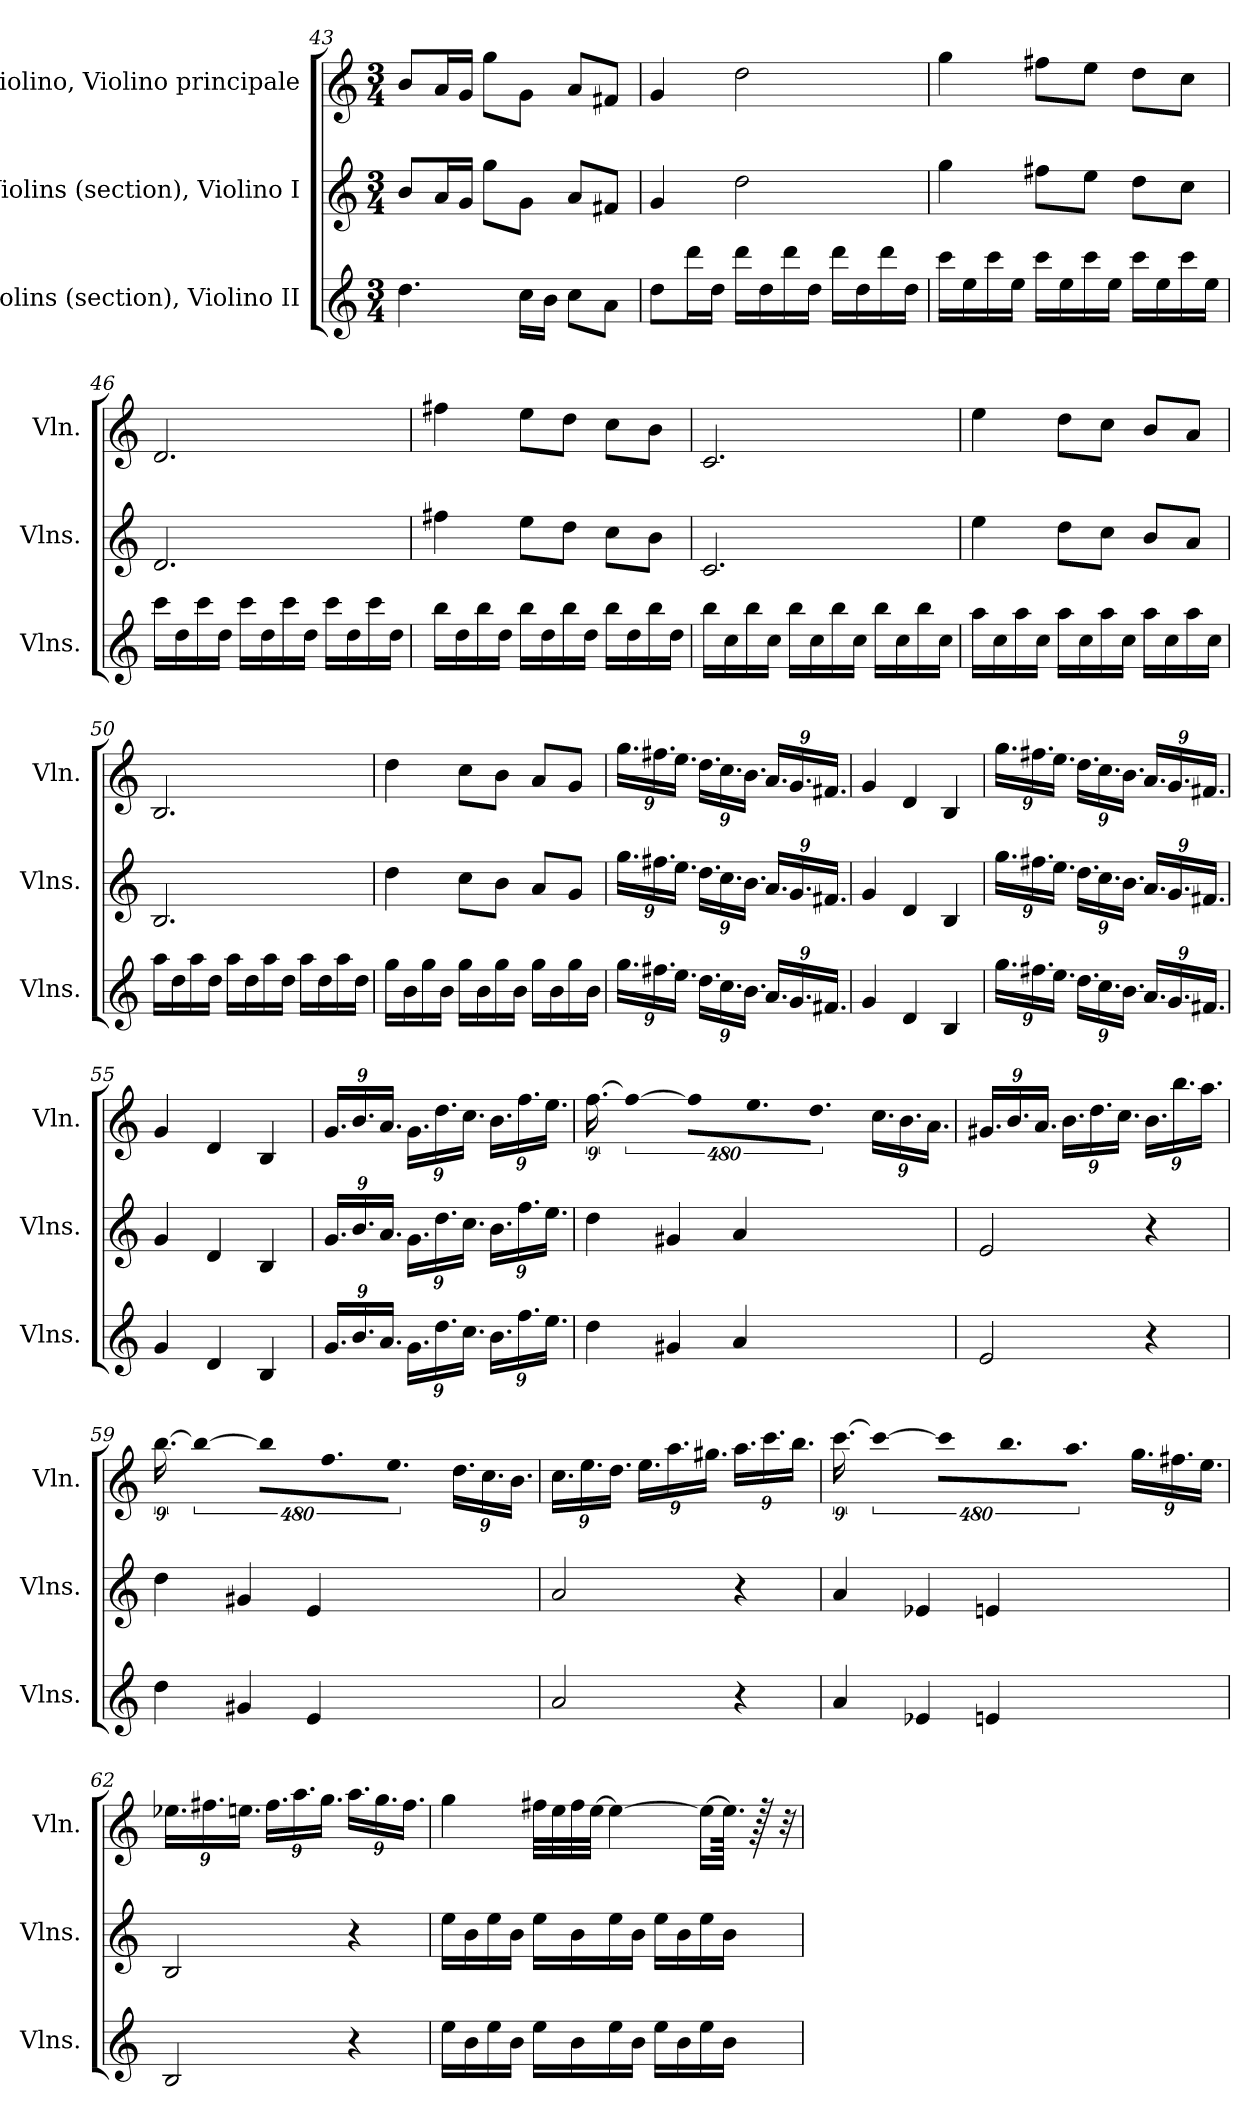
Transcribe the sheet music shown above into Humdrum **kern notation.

**kern	**kern	**kern
*part3	*part2	*part1
*staff3	*staff2	*staff1
*I"Violins (section), Violino II	*I"Violins (section), Violino I	*I"Violino, Violino principale
*I'Vlns.	*I'Vlns.	*I'Vln.
*clefG2	*clefG2	*clefG2
*k[]	*k[]	*k[]
*M3/4	*M3/4	*M3/4
=43	=43	=43
4.dd\	8b/L	8b/L
.	16a/L	16a/L
.	16g/JJ	16g/JJ
.	8gg\L	8gg\L
16cc\LL	8g\J	8g\J
16b\JJ	.	.
8cc\L	8a/L	8a/L
8a\J	8f#X/J	8f#X/J
=44	=44	=44
8dd\L	4g/	4g/
16ddd\L	.	.
16dd\JJ	.	.
16ddd\LL	2dd\	2dd\
16dd\	.	.
16ddd\	.	.
16dd\JJ	.	.
16ddd\LL	.	.
16dd\	.	.
16ddd\	.	.
16dd\JJ	.	.
!!LO:LB:g=z
=45	=45	=45
16ccc\LL	4gg\	4gg\
16ee\	.	.
16ccc\	.	.
16ee\JJ	.	.
16ccc\LL	8ff#X\L	8ff#X\L
16ee\	.	.
16ccc\	8ee\J	8ee\J
16ee\JJ	.	.
16ccc\LL	8dd\L	8dd\L
16ee\	.	.
16ccc\	8cc\J	8cc\J
16ee\JJ	.	.
=46	=46	=46
16ccc\LL	2.d/	2.d/
16dd\	.	.
16ccc\	.	.
16dd\JJ	.	.
16ccc\LL	.	.
16dd\	.	.
16ccc\	.	.
16dd\JJ	.	.
16ccc\LL	.	.
16dd\	.	.
16ccc\	.	.
16dd\JJ	.	.
=47	=47	=47
16bb\LL	4ff#X\	4ff#X\
16dd\	.	.
16bb\	.	.
16dd\JJ	.	.
16bb\LL	8ee\L	8ee\L
16dd\	.	.
16bb\	8dd\J	8dd\J
16dd\JJ	.	.
16bb\LL	8cc\L	8cc\L
16dd\	.	.
16bb\	8b\J	8b\J
16dd\JJ	.	.
!!LO:LB:g=z
=48	=48	=48
16bb\LL	2.c/	2.c/
16cc\	.	.
16bb\	.	.
16cc\JJ	.	.
16bb\LL	.	.
16cc\	.	.
16bb\	.	.
16cc\JJ	.	.
16bb\LL	.	.
16cc\	.	.
16bb\	.	.
16cc\JJ	.	.
=49	=49	=49
16aa\LL	4ee\	4ee\
16cc\	.	.
16aa\	.	.
16cc\JJ	.	.
16aa\LL	8dd\L	8dd\L
16cc\	.	.
16aa\	8cc\J	8cc\J
16cc\JJ	.	.
16aa\LL	8b/L	8b/L
16cc\	.	.
16aa\	8a/J	8a/J
16cc\JJ	.	.
=50	=50	=50
16aa\LL	2.B/	2.B/
16dd\	.	.
16aa\	.	.
16dd\JJ	.	.
16aa\LL	.	.
16dd\	.	.
16aa\	.	.
16dd\JJ	.	.
16aa\LL	.	.
16dd\	.	.
16aa\	.	.
16dd\JJ	.	.
!!LO:PB:g=z
=51	=51	=51
16gg\LL	4dd\	4dd\
16b\	.	.
16gg\	.	.
16b\JJ	.	.
16gg\LL	8cc\L	8cc\L
16b\	.	.
16gg\	8b\J	8b\J
16b\JJ	.	.
16gg\LL	8a/L	8a/L
16b\	.	.
16gg\	8g/J	8g/J
16b\JJ	.	.
=52	=52	=52
18.gg\LL	18.gg\LL	18.gg\LL
18.ff#X\	18.ff#X\	18.ff#X\
18.ee\JJ	18.ee\JJ	18.ee\JJ
18.dd\LL	18.dd\LL	18.dd\LL
18.cc\	18.cc\	18.cc\
18.b\JJ	18.b\JJ	18.b\JJ
18.a/LL	18.a/LL	18.a/LL
18.g/	18.g/	18.g/
18.f#X/JJ	18.f#X/JJ	18.f#X/JJ
=53	=53	=53
4g/	4g/	4g/
4d/	4d/	4d/
4B/	4B/	4B/
!!LO:LB:g=z
=54	=54	=54
18.gg\LL	18.gg\LL	18.gg\LL
18.ff#X\	18.ff#X\	18.ff#X\
18.ee\JJ	18.ee\JJ	18.ee\JJ
18.dd\LL	18.dd\LL	18.dd\LL
18.cc\	18.cc\	18.cc\
18.b\JJ	18.b\JJ	18.b\JJ
18.a/LL	18.a/LL	18.a/LL
18.g/	18.g/	18.g/
18.f#X/JJ	18.f#X/JJ	18.f#X/JJ
=55	=55	=55
4g/	4g/	4g/
4d/	4d/	4d/
4B/	4B/	4B/
=56	=56	=56
18.g/LL	18.g/LL	18.g/LL
18.b/	18.b/	18.b/
18.a/JJ	18.a/JJ	18.a/JJ
18.g\LL	18.g\LL	18.g\LL
18.dd\	18.dd\	18.dd\
18.cc\JJ	18.cc\JJ	18.cc\JJ
18.b\LL	18.b\LL	18.b\LL
18.ff\	18.ff\	18.ff\
18.ee\JJ	18.ee\JJ	18.ee\JJ
=57	=57	=57
4dd\	4dd\	[18.ff\
!	!	!LO:N:vis=4
.	.	1920%427ff\_
4g#X/	4g#X/	.
!	!	!LO:N:vis=32
.	.	1920%53ff\KLL]
.	.	18.ee\
.	.	18.dd\JJ
4a/	4a/	18.cc\LL
.	.	18.b\
.	.	18.a\JJ
!!LO:PB:g=z
=58	=58	=58
2e/	2e/	18.g#X/LL
.	.	18.b/
.	.	18.a/JJ
.	.	18.b\LL
.	.	18.dd\
.	.	18.cc\JJ
4r	4r	18.b\LL
.	.	18.bb\
.	.	18.aa\JJ
=59	=59	=59
4dd\	4dd\	[18.bb\
!	!	!LO:N:vis=4
.	.	1920%427bb\_
4g#X/	4g#X/	.
!	!	!LO:N:vis=32
.	.	1920%53bb\KLL]
.	.	18.ff\
.	.	18.ee\JJ
4e/	4e/	18.dd\LL
.	.	18.cc\
.	.	18.b\JJ
=60	=60	=60
2a/	2a/	18.cc\LL
.	.	18.ee\
.	.	18.dd\JJ
.	.	18.ee\LL
.	.	18.aa\
.	.	18.gg#X\JJ
4r	4r	18.aa\LL
.	.	18.ccc\
.	.	18.bb\JJ
!!LO:LB:g=z
=61	=61	=61
4a/	4a/	[18.ccc\
!	!	!LO:N:vis=4
.	.	1920%427ccc\_
4e-X/	4e-X/	.
!	!	!LO:N:vis=32
.	.	1920%53ccc\KLL]
.	.	18.bb\
.	.	18.aa\JJ
4en/	4en/	18.gg\LL
.	.	18.ff#X\
.	.	18.ee\JJ
=62	=62	=62
2B/	2B/	18.ee-X\LL
.	.	18.ff#X\
.	.	18.een\JJ
.	.	18.ff#\LL
.	.	18.aa\
.	.	18.gg\JJ
4r	4r	18.aa\LL
.	.	18.gg\
.	.	18.ff#\JJ
!!LO:LB:g=z
=63	=63	=63
16ee\LL	16ee\LL	4gg\
16b\	16b\	.
16ee\	16ee\	.
16b\JJ	16b\JJ	.
16ee\LL	16ee\LL	32ff#X\LLL
.	.	32ee\
16b\	16b\	32ff#\
.	.	[32ee\JJJ
16ee\	16ee\	4ee\_
16b\JJ	16b\JJ	.
16ee\LL	16ee\LL	.
16b\	16b\	.
16ee\	16ee\	16ee\LL_
16b\JJ	16b\JJ	64.ee\JJkk]
.	.	128r
.	.	32r
=	=	=
*-	*-	*-
